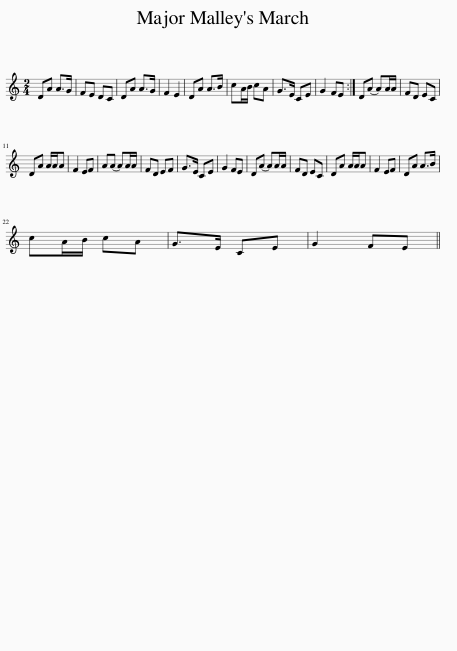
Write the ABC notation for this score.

X:1
L:1/8
M:2/4
I:linebreak $
K:C
V:1 treble
V:1
 DA A>G | FE DC | DA A>G | F2 E2 | DA A>B | %5
 cA/B/ cA | G>E CE | G2 FE :| D(A A)A/A/ | FD EC |$ %10
 DA A/A/A | F2 EF | A(A A)A/A/ | FD EF | G>E CE | %15
 G2 FE | D(A A)A/A/ | FD EC | DA A/A/A | F2 EF | %20
 DA A>B |$ cA/B/ cA | G>E CE | G2 FE || %24
